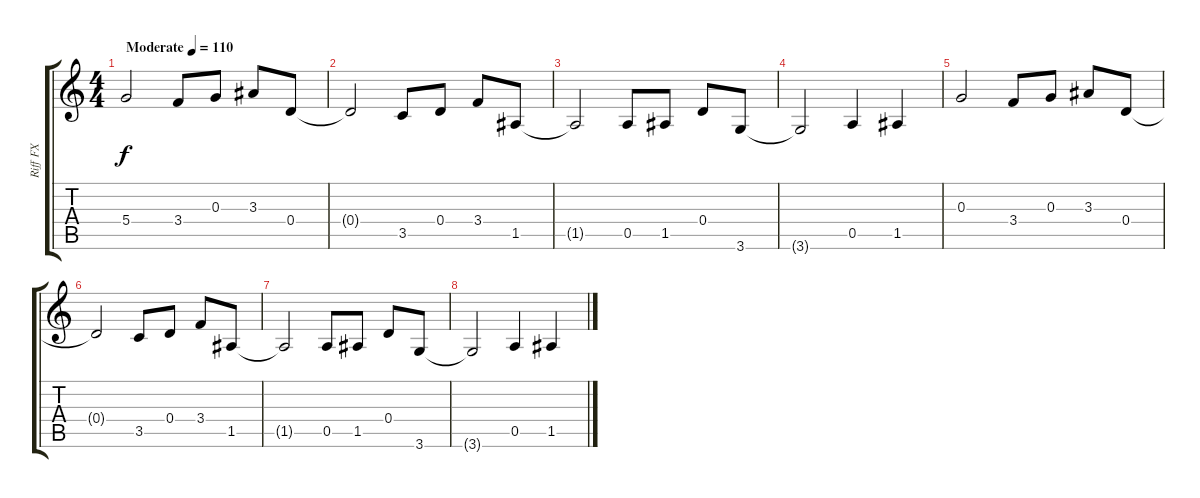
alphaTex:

\track ("Riff FX" "Riff FX") {instrument overdrivenguitar}
\staff {score tabs}
\tuning (E4 B3 G3 D3 A2 E2) {hide}
\ts (4 4)
\tempo (110 "Moderate")
\clef g2
\ks c
5.4.2{dy f instrument overdrivenguitar} 3.4.8 0.3.8 3.3.8 0.4.8 |
0.4{t}.2 3.5.8 0.4.8 3.4.8 1.5.8 |
1.5{t}.2 0.5.8 1.5.8 0.4.8 3.6.8 |
3.6{t}.2 0.5.4 1.5.4 |
0.3.2 3.4.8 0.3.8 3.3.8 0.4.8 |
0.4{t}.2 3.5.8 0.4.8 3.4.8 1.5.8 |
1.5{t}.2 0.5.8 1.5.8 0.4.8 3.6.8 |
3.6{t}.2 0.5.4 1.5.4
